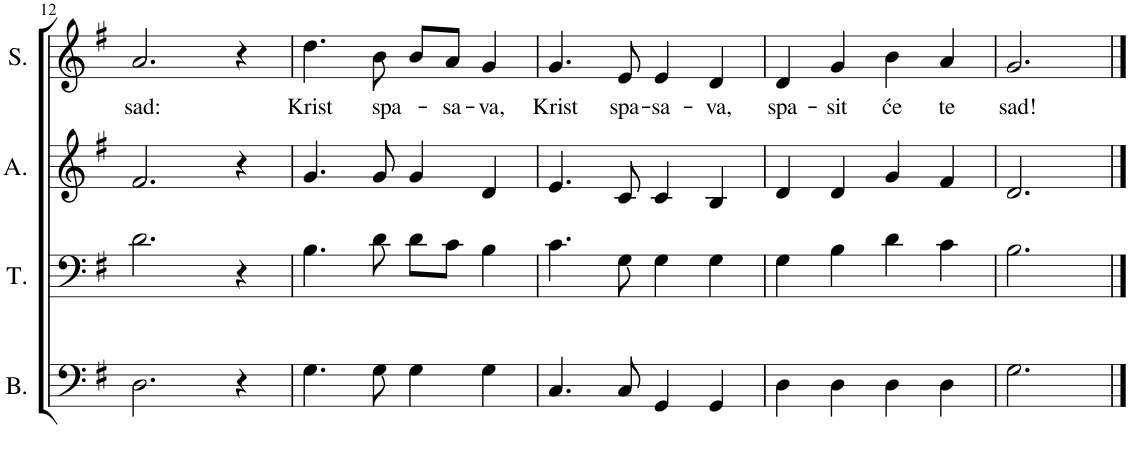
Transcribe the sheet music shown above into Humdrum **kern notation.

**kern	**kern	**kern	**kern	**text
*part4	*part3	*part2	*part1	*part1
*staff4	*staff3	*staff2	*staff1	*staff1
*I"Bass	*I"Tenor	*I"Alto	*I"Soprano	*
*I'B.	*I'T.	*I'A.	*I'S.	*
!!LO:PB:g=z
*clefF4	*clefF4	*clefG2	*clefG2	*
*k[f#]	*k[f#]	*k[f#]	*k[f#]	*
*M4/4	*M4/4	*M4/4	*M4/4	*
=12	=12	=12	=12	=12
!	!	!	!	!LO:LY:b
2.D\	2.d\	2.f#/	2.a/	sad:
4r	4r	4r	4r	.
=13	=13	=13	=13	=13
!	!	!	!	!LO:LY:b
4.G\	4.B\	4.g/	4.dd\	Krist
!	!	!	!	!LO:LY:b
8G\	8d\	8g/	8b\	spa-
4G\	8d\L	4g/	8b/L	.
!	!	!	!	!LO:LY:b
.	8c\J	.	8a/J	-sa-
!	!	!	!	!LO:LY:b
4G\	4B\	4d/	4g/	-va,
=14	=14	=14	=14	=14
!	!	!	!	!LO:LY:b
4.C/	4.c\	4.e/	4.g/	Krist
!	!	!	!	!LO:LY:b
8C/	8G\	8c/	8e/	spa-
!	!	!	!	!LO:LY:b
4GG/	4G\	4c/	4e/	-sa-
!	!	!	!	!LO:LY:b
4GG/	4G\	4B/	4d/	-va,
=15	=15	=15	=15	=15
!	!	!	!	!LO:LY:b
4D\	4G\	4d/	4d/	spa-
!	!	!	!	!LO:LY:b
4D\	4B\	4d/	4g/	-sit
!	!	!	!	!LO:LY:b
4D\	4d\	4g/	4b\	će
!	!	!	!	!LO:LY:b
4D\	4c\	4f#/	4a/	te
=15X1	=15X1	=15X1	=15X1	=15X1
!	!	!	!	!LO:LY:b
2.G\	2.B\	2.d/	2.g/	sad!
==	==	==	==	==
*-	*-	*-	*-	*-
